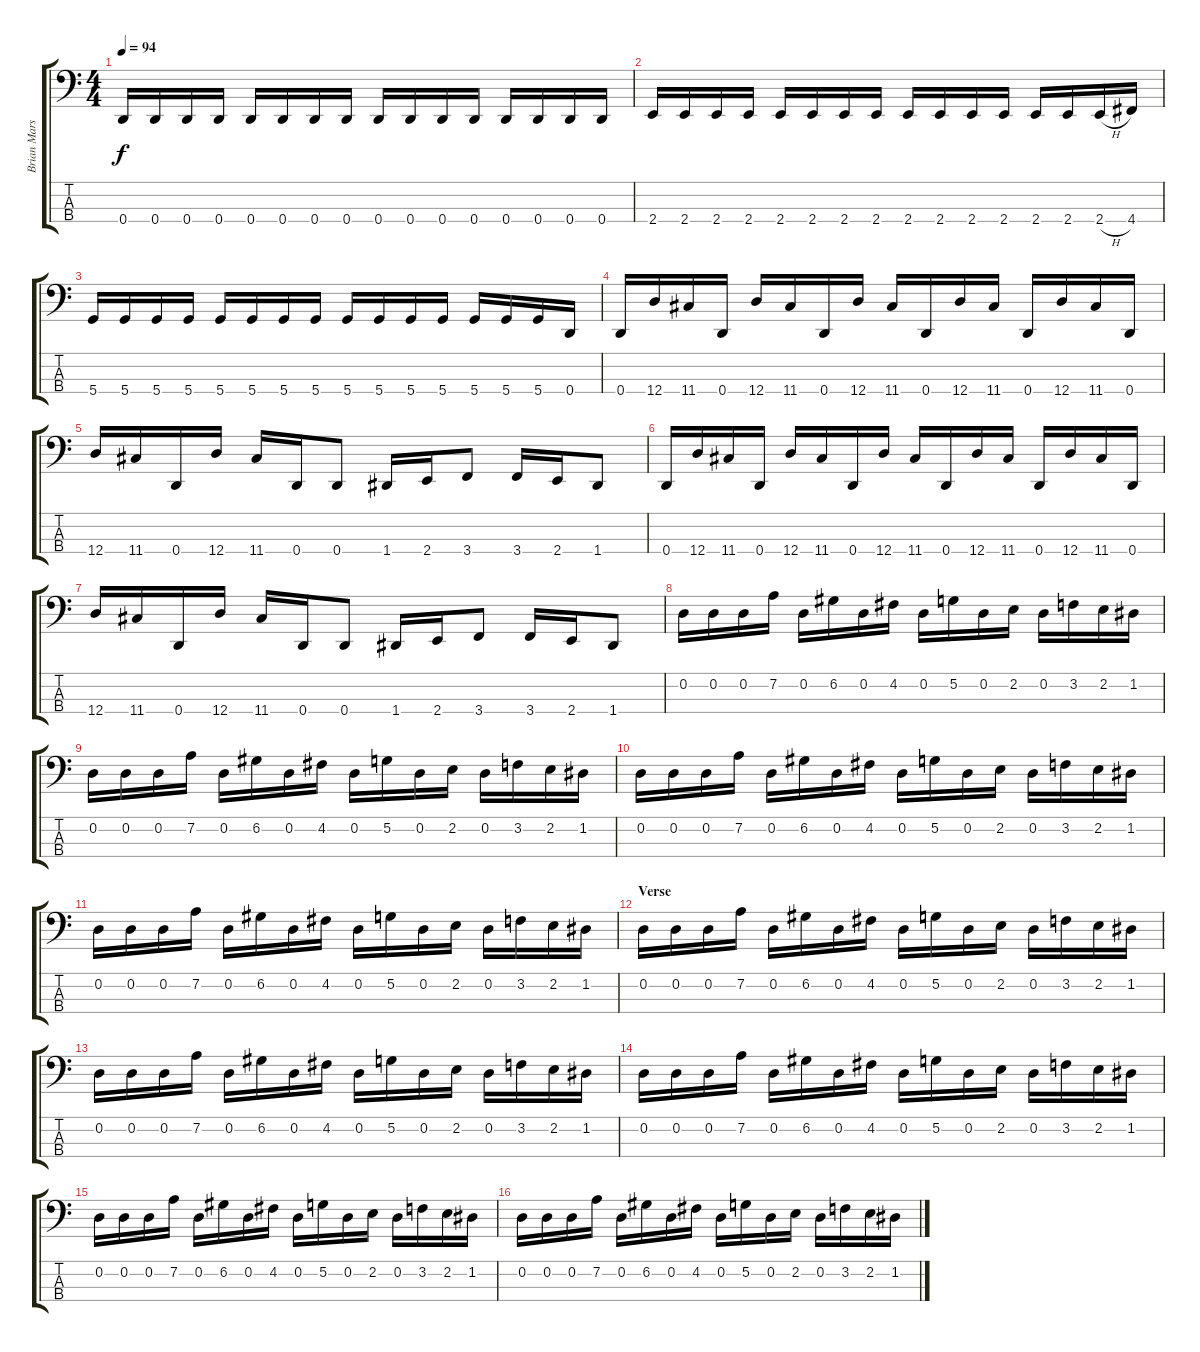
\track ("Brian Marshall" "Brian Mars") {instrument electricbasspick}
\staff {score tabs}
\tuning (G2 D2 A1 D1) {hide}
\ts (4 4)
\tempo 94
\clef f4
\ks c
0.4.16{dy f} 0.4.16 0.4.16 0.4.16 0.4.16 0.4.16 0.4.16 0.4.16 0.4.16 0.4.16 0.4.16 0.4.16 0.4.16 0.4.16 0.4.16 0.4.16 |
2.4.16 2.4.16 2.4.16 2.4.16 2.4.16 2.4.16 2.4.16 2.4.16 2.4.16 2.4.16 2.4.16 2.4.16 2.4.16 2.4.16 2.4{h}.16 4.4.16 |
5.4.16 5.4.16 5.4.16 5.4.16 5.4.16 5.4.16 5.4.16 5.4.16 5.4.16 5.4.16 5.4.16 5.4.16 5.4.16 5.4.16 5.4.16 0.4.16 |
0.4.16 12.4.16 11.4.16 0.4.16 12.4.16 11.4.16 0.4.16 12.4.16 11.4.16 0.4.16 12.4.16 11.4.16 0.4.16 12.4.16 11.4.16 0.4.16 |
12.4.16 11.4.16 0.4.16 12.4.16 11.4.16 0.4.16 0.4.8 1.4.16 2.4.16 3.4.8 3.4.16 2.4.16 1.4.8 |
0.4.16 12.4.16 11.4.16 0.4.16 12.4.16 11.4.16 0.4.16 12.4.16 11.4.16 0.4.16 12.4.16 11.4.16 0.4.16 12.4.16 11.4.16 0.4.16 |
12.4.16 11.4.16 0.4.16 12.4.16 11.4.16 0.4.16 0.4.8 1.4.16 2.4.16 3.4.8 3.4.16 2.4.16 1.4.8 |
0.2.16 0.2.16 0.2.16 7.2.16 0.2.16 6.2.16 0.2.16 4.2.16 0.2.16 5.2.16 0.2.16 2.2.16 0.2.16 3.2.16 2.2.16 1.2.16 |
0.2.16 0.2.16 0.2.16 7.2.16 0.2.16 6.2.16 0.2.16 4.2.16 0.2.16 5.2.16 0.2.16 2.2.16 0.2.16 3.2.16 2.2.16 1.2.16 |
0.2.16 0.2.16 0.2.16 7.2.16 0.2.16 6.2.16 0.2.16 4.2.16 0.2.16 5.2.16 0.2.16 2.2.16 0.2.16 3.2.16 2.2.16 1.2.16 |
0.2.16 0.2.16 0.2.16 7.2.16 0.2.16 6.2.16 0.2.16 4.2.16 0.2.16 5.2.16 0.2.16 2.2.16 0.2.16 3.2.16 2.2.16 1.2.16 |
\section ("" "Verse")
0.2.16 0.2.16 0.2.16 7.2.16 0.2.16 6.2.16 0.2.16 4.2.16 0.2.16 5.2.16 0.2.16 2.2.16 0.2.16 3.2.16 2.2.16 1.2.16 |
0.2.16 0.2.16 0.2.16 7.2.16 0.2.16 6.2.16 0.2.16 4.2.16 0.2.16 5.2.16 0.2.16 2.2.16 0.2.16 3.2.16 2.2.16 1.2.16 |
0.2.16 0.2.16 0.2.16 7.2.16 0.2.16 6.2.16 0.2.16 4.2.16 0.2.16 5.2.16 0.2.16 2.2.16 0.2.16 3.2.16 2.2.16 1.2.16 |
0.2.16 0.2.16 0.2.16 7.2.16 0.2.16 6.2.16 0.2.16 4.2.16 0.2.16 5.2.16 0.2.16 2.2.16 0.2.16 3.2.16 2.2.16 1.2.16 |
0.2.16 0.2.16 0.2.16 7.2.16 0.2.16 6.2.16 0.2.16 4.2.16 0.2.16 5.2.16 0.2.16 2.2.16 0.2.16 3.2.16 2.2.16 1.2.16
